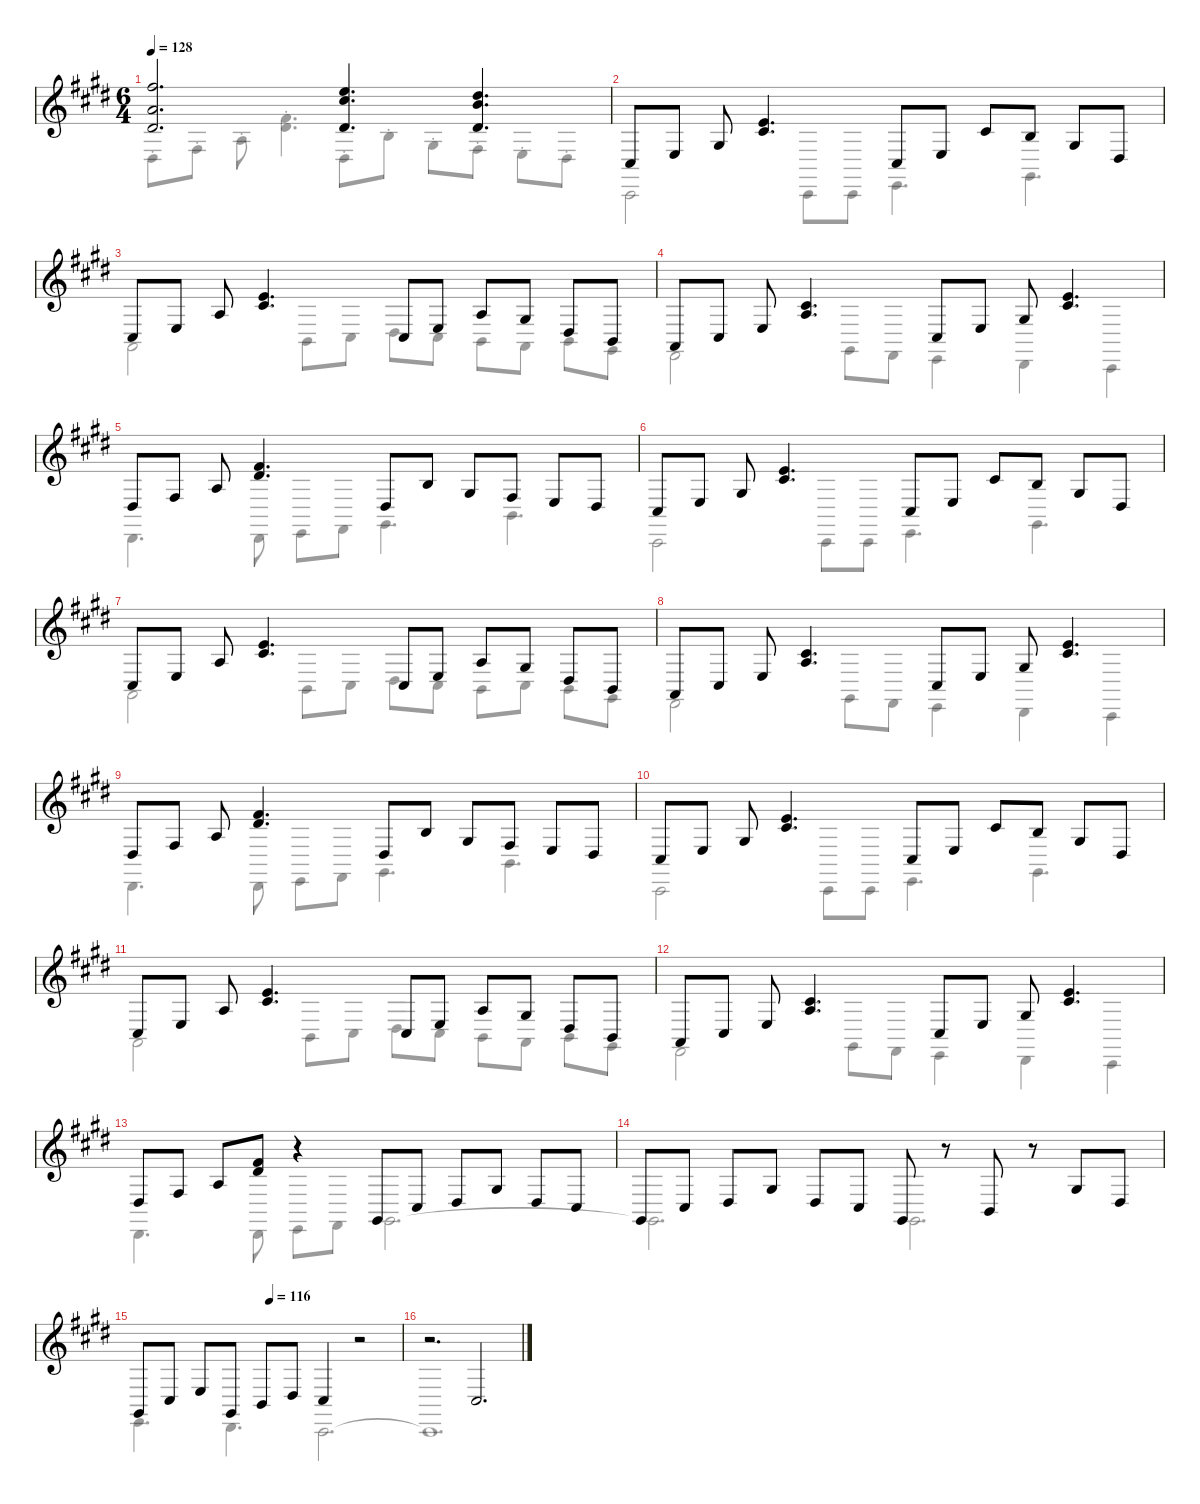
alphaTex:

\defaultSystemsLayout 4
\hideDynamics
\bracketExtendMode nobrackets
\singleTrackTrackNamePolicy hidden
\multiTrackTrackNamePolicy hidden
\firstSystemTrackNameMode fullname
\firstSystemTrackNameOrientation horizontal
\otherSystemsTrackNameOrientation horizontal
\track ("Strings" "vln.") {instrument stringensemble1}
\staff {score}
\tuning (E4 B3 G3 D3 A2 C2)
\voice
\ts (6 4)
\tempo 128
\clef g2
\ks e
(19.2{acc #} 19.4{acc forcenatural} 18.5{acc #}).2{d dy ppp beam Up} (17.2{acc forcenatural} 18.3{acc #} 18.5{acc #}).4{d beam Up} (16.2{acc #} 16.3{acc forcenatural} 18.5{acc #}).4{d beam Up} |
4.5{acc #}.8{dy mp beam Up} 7.5{acc forcenatural}.8{beam Up} 6.4{acc #}.8{beam Up} (0.1{acc forcenatural} 6.3{acc #}).4{d beam Up} 4.5{acc #}.8{beam Up} 2.4{acc forcenatural}.8{beam Up} 6.3{acc #}.8{beam Up} 4.3{acc forcenatural}.8{beam Up} 6.4{acc #}.8{beam Up} 6.5{acc #}.8{beam Up} |
4.5{acc #}.8{beam Up} 2.4{acc forcenatural}.8{beam Up} 2.3{acc forcenatural}.8{beam Up} (0.1{acc forcenatural} 2.2{acc #}).4{d beam Up} 4.5{acc #}.8{beam Up} 2.4{acc forcenatural}.8{beam Up} 2.3{acc forcenatural}.8{beam Up} 1.3{acc #}.8{beam Up} 1.4{acc #}.8{beam Up} 2.5{acc forcenatural}.8{beam Up} |
0.5{acc forcenatural}.8{beam Up} 4.5{acc #}.8{beam Up} 2.4{acc forcenatural}.8{beam Up} (2.2{acc #} 2.3{acc forcenatural}).4{d beam Up} 4.5{acc #}.8{beam Up} 2.4{acc forcenatural}.8{beam Up} 1.3{acc #}.8{beam Up} (0.1{acc forcenatural} 2.2{acc #}).4{d beam Up} |
1.4{acc #}.8{beam Up} 4.4{acc #}.8{beam Up} 2.3{acc forcenatural}.8{beam Up} (2.1{acc #} 4.2{acc #}).4{d beam Up} 1.4{acc #}.8{beam Up} 0.2{acc forcenatural}.8{beam Up} 1.3{acc #}.8{beam Up} 4.4{acc #}.8{beam Up} 2.4{acc forcenatural}.8{beam Up} 1.4{acc #}.8{beam Up} |
4.5{acc #}.8{beam Up} 2.4{acc forcenatural}.8{beam Up} 1.3{acc #}.8{beam Up} (0.1{acc forcenatural} 2.2{acc #}).4{d beam Up} 4.5{acc #}.8{beam Up} 2.4{acc forcenatural}.8{beam Up} 2.2{acc #}.8{beam Up} 0.2{acc forcenatural}.8{beam Up} 1.3{acc #}.8{beam Up} 1.4{acc #}.8{beam Up} |
4.5{acc #}.8{beam Up} 2.4{acc forcenatural}.8{beam Up} 2.3{acc forcenatural}.8{beam Up} (0.1{acc forcenatural} 2.2{acc #}).4{d beam Up} 4.5{acc #}.8{beam Up} 2.4{acc forcenatural}.8{beam Up} 2.3{acc forcenatural}.8{beam Up} 1.3{acc #}.8{beam Up} 1.4{acc #}.8{beam Up} 2.5{acc forcenatural}.8{beam Up} |
0.5{acc forcenatural}.8{beam Up} 4.5{acc #}.8{beam Up} 2.4{acc forcenatural}.8{beam Up} (2.2{acc #} 2.3{acc forcenatural}).4{d beam Up} 4.5{acc #}.8{beam Up} 2.4{acc forcenatural}.8{beam Up} 1.3{acc #}.8{beam Up} (0.1{acc forcenatural} 2.2{acc #}).4{d beam Up} |
1.4{acc #}.8{beam Up} 4.4{acc #}.8{beam Up} 2.3{acc forcenatural}.8{beam Up} (2.1{acc #} 4.2{acc #}).4{d beam Up} 1.4{acc #}.8{beam Up} 0.2{acc forcenatural}.8{beam Up} 1.3{acc #}.8{beam Up} 4.4{acc #}.8{beam Up} 2.4{acc forcenatural}.8{beam Up} 1.4{acc #}.8{beam Up} |
4.5{acc #}.8{beam Up} 2.4{acc forcenatural}.8{beam Up} 1.3{acc #}.8{beam Up} (0.1{acc forcenatural} 2.2{acc #}).4{d beam Up} 4.5{acc #}.8{beam Up} 2.4{acc forcenatural}.8{beam Up} 2.2{acc #}.8{beam Up} 0.2{acc forcenatural}.8{beam Up} 1.3{acc #}.8{beam Up} 1.4{acc #}.8{beam Up} |
4.5{acc #}.8{beam Up} 2.4{acc forcenatural}.8{beam Up} 2.3{acc forcenatural}.8{beam Up} (0.1{acc forcenatural} 2.2{acc #}).4{d beam Up} 4.5{acc #}.8{beam Up} 2.4{acc forcenatural}.8{beam Up} 2.3{acc forcenatural}.8{beam Up} 1.3{acc #}.8{beam Up} 1.4{acc #}.8{beam Up} 2.5{acc forcenatural}.8{beam Up} |
0.5{acc forcenatural}.8{beam Up} 4.5{acc #}.8{beam Up} 2.4{acc forcenatural}.8{beam Up} (2.2{acc #} 2.3{acc forcenatural}).4{d beam Up} 4.5{acc #}.8{beam Up} 2.4{acc forcenatural}.8{beam Up} 1.3{acc #}.8{beam Up} (0.1{acc forcenatural} 2.2{acc #}).4{d beam Up} |
1.4{acc #}.8{beam Up} 4.4{acc #}.8{beam Up} 2.3{acc forcenatural}.8{beam Up} (2.1{acc #} 4.2{acc #}).8{beam Up} r.4{beam Up} 8.6{acc #}.8{beam Up} 4.5{acc #}.8{beam Up} 6.5{acc #}.8{beam Up} 6.4{acc #}.8{beam Up} 6.5{acc #}.8{beam Up} 4.5{acc #}.8{beam Up} |
8.6{acc #}.8{beam Up} 4.5{acc #}.8{beam Up} 6.5{acc #}.8{beam Up} 6.4{acc #}.8{beam Up} 6.5{acc #}.8{beam Up} 4.5{acc #}.8{beam Up} 8.6{acc #}.8{beam Up} r.8{beam Up} 2.5{acc forcenatural}.8{beam Up} r.8{beam Up} 1.3{acc #}.8{beam Up} 1.4{acc #}.8{beam Up} |
\tempo (116 0.5)
8.6{acc #}.8{beam Up} 4.5{acc #}.8{beam Up} 2.4{acc forcenatural}.8{beam Up} 8.6{acc #}.8{beam Up} 2.5{acc forcenatural}.8{beam Up} 1.4{acc #}.8{beam Up} 4.5{acc #}.4{beam Up} r.2{beam Up} |
r.2{d beam Up} 4.5{acc #}.2{d dy mf beam Up}
\voice
\clef g2
\ottava regular
\simile none
\ks e
6.5{st acc #}.8{dy mp beam Down} 4.4{st acc #}.8{beam Down} 2.3{st acc forcenatural}.8{beam Down} (2.1{st acc #} 4.2{st acc #}).4{d beam Down} 1.4{st acc #}.8{beam Down} 0.2{st acc forcenatural}.8{beam Down} 1.3{st acc #}.8{beam Down} 4.4{st acc #}.8{beam Down} 2.4{st acc forcenatural}.8{beam Down} 1.4{st acc #}.8{beam Down} |
1.6{acc #}.2{dy ppp beam Down} 1.6{acc #}.8{beam Down} 1.6{acc #}.8{beam Down} 4.6{acc forcenatural}.4{d beam Down} 8.6{acc #}.4{d beam Down} |
9.6{acc forcenatural}.2{beam Down} 11.6{acc forcenatural}.8{beam Down} 13.6{acc #}.8{beam Down} 15.6{acc #}.8{beam Down} 13.6{acc #}.8{beam Down} 11.6{acc forcenatural}.8{beam Down} 9.6{acc forcenatural}.8{beam Down} 11.6{acc forcenatural}.8{beam Down} 8.6{acc #}.8{beam Down} |
6.6{acc #}.2{beam Down} 8.6{acc #}.8{beam Down} 6.6{acc #}.8{beam Down} 4.6{acc forcenatural}.4{beam Down} 3.6{acc #}.4{beam Down} 1.6{acc #}.4{beam Down} |
3.6{acc #}.4{d beam Down} 3.6{acc #}.8{beam Down} 4.6{acc forcenatural}.8{beam Down} 6.6{acc #}.8{beam Down} 8.6{acc #}.4{d beam Down} 11.6{acc forcenatural}.4{d beam Down} |
1.6{acc #}.2{beam Down} 1.6{acc #}.8{beam Down} 1.6{acc #}.8{beam Down} 4.6{acc forcenatural}.4{d beam Down} 8.6{acc #}.4{d beam Down} |
9.6{acc forcenatural}.2{beam Down} 11.6{acc forcenatural}.8{beam Down} 13.6{acc #}.8{beam Down} 15.6{acc #}.8{beam Down} 13.6{acc #}.8{beam Down} 11.6{acc forcenatural}.8{beam Down} 13.6{acc #}.8{beam Down} 11.6{acc forcenatural}.8{beam Down} 8.6{acc #}.8{beam Down} |
6.6{acc #}.2{beam Down} 8.6{acc #}.8{beam Down} 6.6{acc #}.8{beam Down} 4.6{acc forcenatural}.4{beam Down} 3.6{acc #}.4{beam Down} 1.6{acc #}.4{beam Down} |
3.6{acc #}.4{d beam Down} 3.6{acc #}.8{beam Down} 4.6{acc forcenatural}.8{beam Down} 6.6{acc #}.8{beam Down} 8.6{acc #}.4{d beam Down} 11.6{acc forcenatural}.4{d beam Down} |
1.6{acc #}.2{beam Down} 1.6{acc #}.8{beam Down} 1.6{acc #}.8{beam Down} 4.6{acc forcenatural}.4{d beam Down} 8.6{acc #}.4{d beam Down} |
9.6{acc forcenatural}.2{beam Down} 11.6{acc forcenatural}.8{beam Down} 13.6{acc #}.8{beam Down} 15.6{acc #}.8{beam Down} 13.6{acc #}.8{beam Down} 11.6{acc forcenatural}.8{beam Down} 9.6{acc forcenatural}.8{beam Down} 11.6{acc forcenatural}.8{beam Down} 8.6{acc #}.8{beam Down} |
6.6{acc #}.2{beam Down} 8.6{acc #}.8{beam Down} 6.6{acc #}.8{beam Down} 4.6{acc forcenatural}.4{beam Down} 3.6{acc #}.4{beam Down} 1.6{acc #}.4{beam Down} |
3.6{acc #}.4{d beam Down} 3.6{acc #}.8{beam Down} 4.6{acc forcenatural}.8{beam Down} 6.6{acc #}.8{beam Down} 8.6{acc #}.2{d beam Down} |
8.6{t acc #}.2{d beam Down} 8.6{acc #}.2{d beam Down} |
4.6{acc forcenatural}.4{d beam Down} 3.6{acc #}.4{d beam Down} 1.6{acc #}.2{d beam Down} |
1.6{t acc #}.1{d dy f beam Down}
